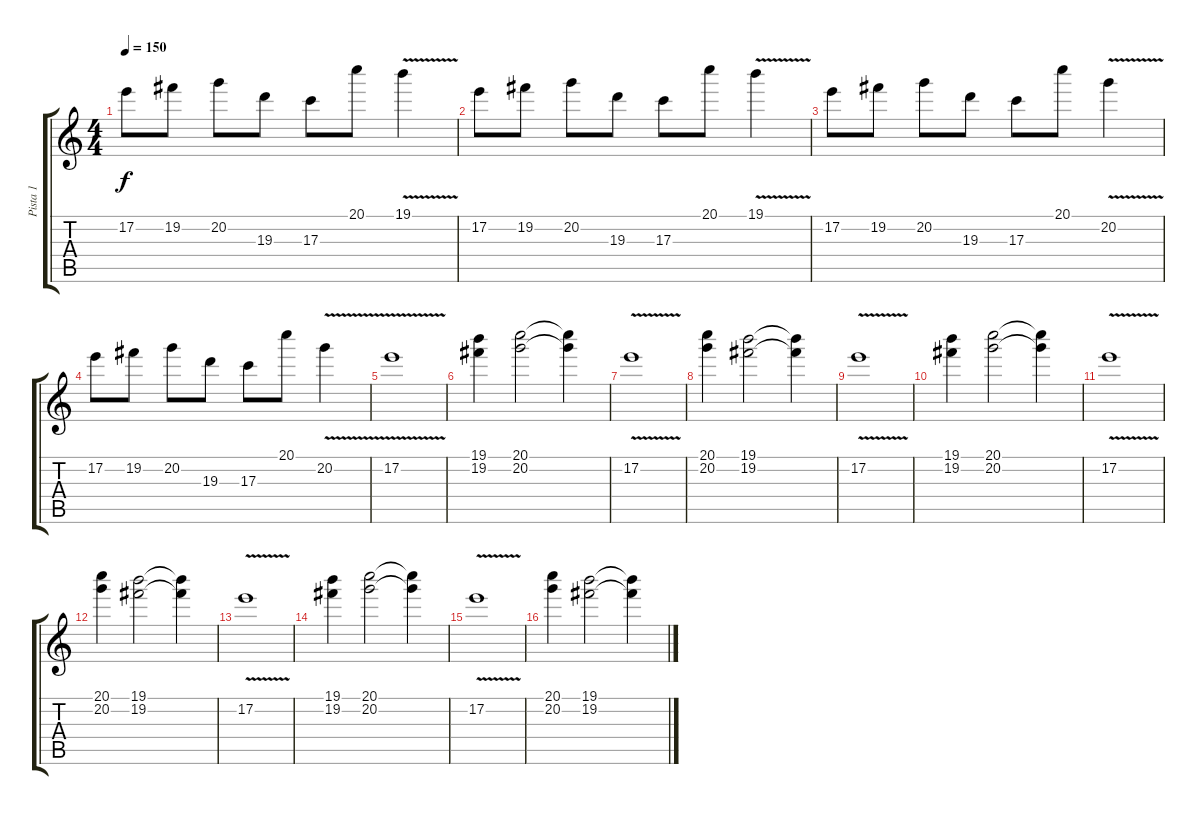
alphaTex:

\track ("Pista 1" "Pista 1") {instrument distortionguitar}
\staff {score tabs}
\tuning (E4 B3 G3 D3 A2 E2) {hide}
\ts (4 4)
\tempo 150
\clef g2
\ks c
17.2.8{dy f} 19.2.8 20.2.8 19.3.8 17.3.8 20.1.8 19.1{v}.4 |
17.2.8 19.2.8 20.2.8 19.3.8 17.3.8 20.1.8 19.1{v}.4 |
17.2.8 19.2.8 20.2.8 19.3.8 17.3.8 20.1.8 20.2{v}.4 |
17.2.8 19.2.8 20.2.8 19.3.8 17.3.8 20.1.8 20.2{v}.4 |
17.2{v}.1 |
(19.1 19.2).4 (20.1 20.2).2 (20.1{t} 20.2{t}).4 |
17.2{v}.1 |
(20.1 20.2).4 (19.1 19.2).2 (19.1{t} 19.2{t}).4 |
17.2{v}.1 |
(19.1 19.2).4 (20.1 20.2).2 (20.1{t} 20.2{t}).4 |
17.2{v}.1 |
(20.1 20.2).4 (19.1 19.2).2 (19.1{t} 19.2{t}).4 |
17.2{v}.1 |
(19.1 19.2).4 (20.1 20.2).2 (20.1{t} 20.2{t}).4 |
17.2{v}.1 |
(20.1 20.2).4 (19.1 19.2).2 (19.1{t} 19.2{t}).4
